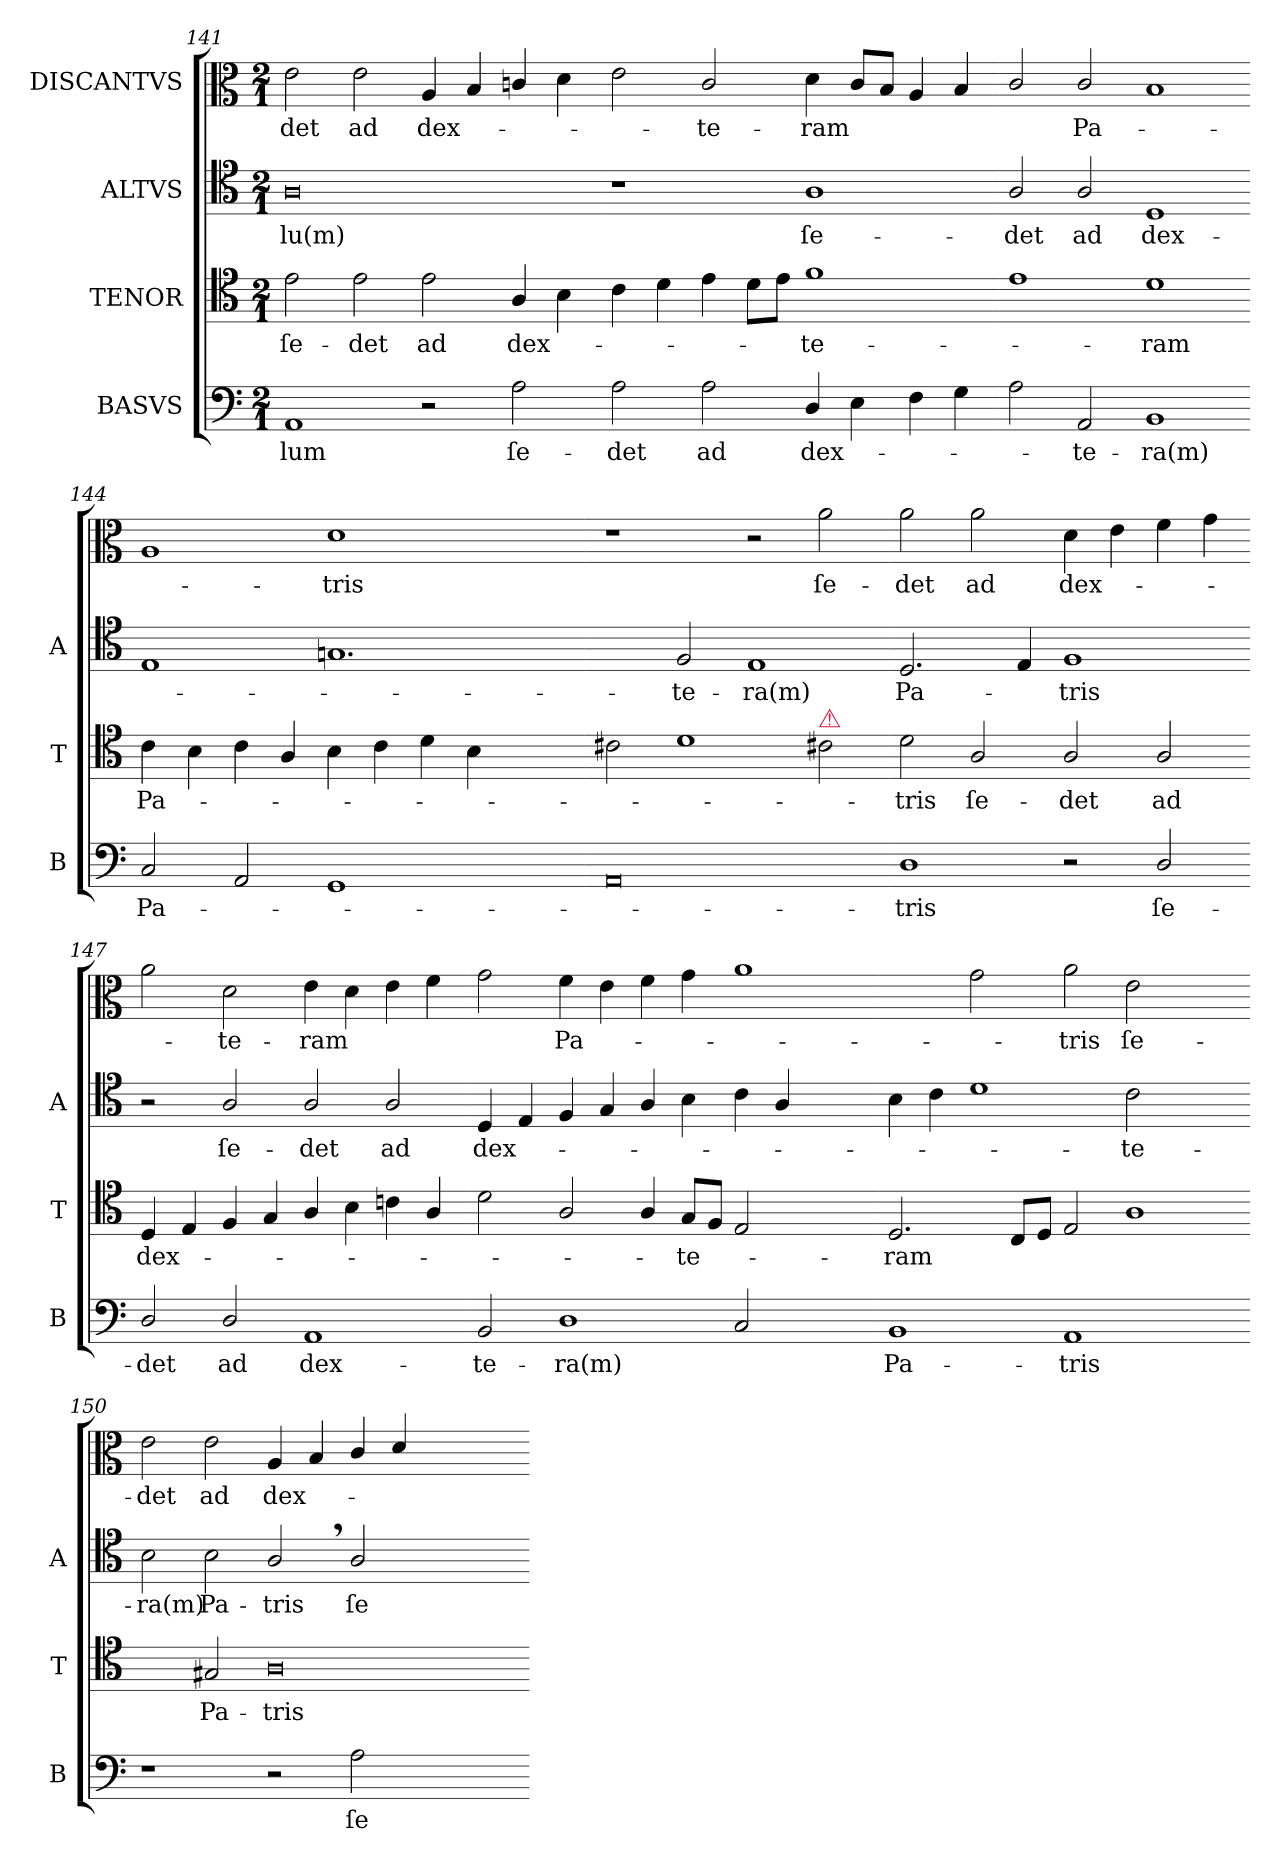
**kern	**text	**kern	**text	**kern	**text	**kern	**text
*part4	*part4	*part3	*part3	*part2	*part2	*part1	*part1
*staff4	*staff4	*staff3	*staff3	*staff2	*staff2	*staff1	*staff1
*I"BASVS	*	*I"TENOR	*	*I"ALTVS	*	*I"DISCANTVS	*
*I'B	*	*I'T	*	*I'A	*	*	*
*clefF4	*	*clefC4	*	*clefC4	*	*clefC3	*
*k[]	*	*k[]	*	*k[]	*	*k[]	*
*M2/1	*	*M2/1	*	*M2/1	*	*M2/1	*
=141	=141	=141	=141	=141	=141	=141	=141
1AA/	-lum	2e\	ſe-	0A\	-lu(m)	2e\	-det
.	.	2e\	-det	.	.	2e\	ad
2r	.	2e\	ad	.	.	4A/	dex-
.	.	.	.	.	.	4B/	.
2A\	ſe-	4A/	dex-	.	.	4cn/	.
.	.	4B\	.	.	.	4d\	.
=142-	=142-	=142-	=142-	=142-	=142-	=142-	=142-
2A\	-det	4c\	.	1r	.	2e\	.
.	.	4d\	.	.	.	.	.
2A\	ad	4e\	.	.	.	2c/	-te-
.	.	8d\L	.	.	.	.	.
.	.	8e\J	.	.	.	.	.
4D/	dex-	1f\	-te-	1A\	ſe-	4d\	-ram
4E\	.	.	.	.	.	8c/L	.
.	.	.	.	.	.	8B/J	.
4F\	.	.	.	.	.	4A/	.
4G\	.	.	.	.	.	4B/	.
=143-	=143-	=143-	=143-	=143-	=143-	=143-	=143-
2A\	.	1e\	.	2A/	-det	2c/	.
2AA/	te-	.	.	2A/	ad	2c/	Pa-
1BB/	-ra(m)	1d\	-ram	1D/	dex-	1B/	.
=144-	=144-	=144-	=144-	=144-	=144-	=144-	=144-
2C/	Pa-	4c\	Pa-	1E/	.	1A/	.
.	.	4B\	.	.	.	.	.
2AA/	.	4c\	.	.	.	.	.
.	.	4A/	.	.	.	.	.
1GG/	.	4B\	.	1.Gn/	.	1d\	-tris
.	.	4c\	.	.	.	.	.
.	.	4d\	.	.	.	.	.
.	.	4B\	.	.	.	.	.
2ryy	.	2ryy	.	.	.	2ryy	.
=145-	=145-	=145-	=145-	=145-	=145-	=145-	=145-
0AA/	.	2c#X\	.	2ryy	.	1r	.
.	.	1d\	.	2F/	te-	.	.
.	.	.	.	1E/	-ra(m)	2r	.
!	!	!LO:TX:a:color=crimson:t=⚠	!	!	!	!	!
.	.	2c#X\	.	.	.	2a\	ſe-
=146-	=146-	=146-	=146-	=146-	=146-	=146-	=146-
1D\	-tris	2d\	tris	2.D/	Pa-	2a\	-det
.	.	2A/	ſe-	.	.	2a\	ad
.	.	.	.	4E/	.	.	.
2r	.	2A/	-det	1F/	-tris	4d\	dex-
.	.	.	.	.	.	4e\	.
2D/	ſe-	2A/	ad	.	.	4f\	.
.	.	.	.	.	.	4g\	.
=147-	=147-	=147-	=147-	=147-	=147-	=147-	=147-
2D/	-det	4D/	dex-	2r	.	2a\	.
.	.	4E/	.	.	.	.	.
2D/	ad	4F/	.	2A/	ſe-	2d\	-te-
.	.	4G/	.	.	.	.	.
1AA/	dex-	4A/	.	2A/	-det	4e\	-ram
.	.	4B\	.	.	.	4d\	.
.	.	4cn\	.	2A/	ad	4e\	.
.	.	4A/	.	.	.	4f\	.
=148-	=148-	=148-	=148-	=148-	=148-	=148-	=148-
2BB/	-te-	2d\	.	4D/	dex-	2g\	.
.	.	.	.	4E/	.	.	.
1D\	-ra(m)	2A/	.	4F/	.	4f\	Pa-
.	.	.	.	4G/	.	4e\	.
.	.	4A/	.	4A/	.	4f\	.
.	.	8G/L	-te-	4B\	.	4g\	.
.	.	8F/J	.	.	.	.	.
2C/	.	2E/	.	4c\	.	1a\	.
.	.	.	.	4A/	.	.	.
2ryy	.	2ryy	.	2ryy	.	.	.
=149-	=149-	=149-	=149-	=149-	=149-	=149-	=149-
1BB/	Pa-	2.D/	ram	4B\	.	2ryy	.
.	.	.	.	4c\	.	.	.
.	.	.	.	1d\	.	2g\	.
.	.	8C/L	.	.	.	.	.
.	.	8D/J	.	.	.	.	.
1AA/	-tris	2E/	.	.	.	2a\	-tris
.	.	1A\	.	2c\	-te-	2e\	ſe-
2ryy	.	.	.	2ryy	.	2ryy	.
=150-	=150-	=150-	=150-	=150-	=150-	=150-	=150-
1r	.	2ryy	.	2B\	-ra(m)	2e\	-det
.	.	2G#X/	Pa-	2B\	Pa-	2e\	ad
2r	.	0A\	-tris	2A,</	-tris	4A/	dex-
.	.	.	.	.	.	4B/	.
2A\	ſe-	.	.	2A/	ſe-	4c/	.
.	.	.	.	.	.	4d/	.
1ryy	.	.	.	1ryy	.	1ryy	.
=-	=-	=-	=-	=-	=-	=-	=-
*-	*-	*-	*-	*-	*-	*-	*-
